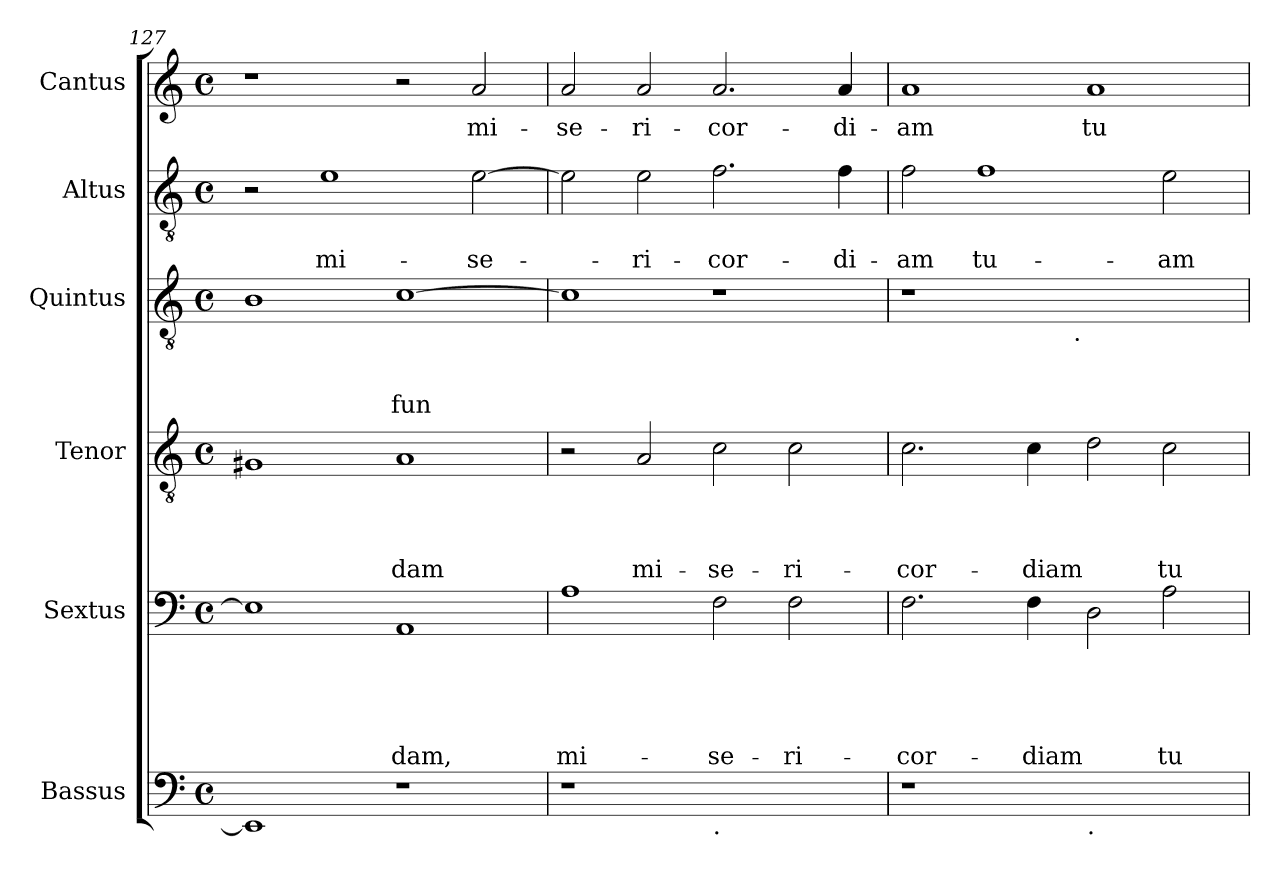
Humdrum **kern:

**kern	**text	**kern	**text	**text	**text	**text	**text	**kern	**text	**text	**text	**text	**kern	**text	**text	**text	**kern	**text	**text	**kern	**text
*part6	*part6	*part5	*part5	*part5	*part5	*part5	*part5	*part4	*part4	*part4	*part4	*part4	*part3	*part3	*part3	*part3	*part2	*part2	*part2	*part1	*part1
*staff6	*staff6	*staff5	*staff5	*staff5	*staff5	*staff5	*staff5	*staff4	*staff4	*staff4	*staff4	*staff4	*staff3	*staff3	*staff3	*staff3	*staff2	*staff2	*staff2	*staff1	*staff1
*I"Bassus	*	*I"Sextus	*	*	*	*	*	*I"Tenor	*	*	*	*	*I"Quintus	*	*	*	*I"Altus	*	*	*I"Cantus	*
*I'Bassus	*	*I'Sextus	*	*	*	*	*	*I'Tenor	*	*	*	*	*I'Quintus	*	*	*	*I'Altus	*	*	*I'Cantus	*
*clefF4	*	*clefF4	*	*	*	*	*	*clefGv2	*	*	*	*	*clefGv2	*	*	*	*clefGv2	*	*	*clefG2	*
*k[]	*	*k[]	*	*	*	*	*	*k[]	*	*	*	*	*k[]	*	*	*	*k[]	*	*	*k[]	*
*C:	*	*C:	*	*	*	*	*	*C:	*	*	*	*	*C:	*	*	*	*C:	*	*	*C:	*
*M4/4	*	*M4/4	*	*	*	*	*	*M4/4	*	*	*	*	*M4/4	*	*	*	*M4/4	*	*	*M4/4	*
*met(c)	*	*met(c)	*	*	*	*	*	*met(c)	*	*	*	*	*met(c)	*	*	*	*met(c)	*	*	*met(c)	*
=127	=127	=127	=127	=127	=127	=127	=127	=127	=127	=127	=127	=127	=127	=127	=127	=127	=127	=127	=127	=127	=127
1EE]	.	1E]	.	.	.	.	.	1G#X	.	.	.	.	1B	.	.	.	2r	.	.	1r	.
!	!	!	!	!	!	!	!	!	!	!	!	!	!	!	!	!	!	!	!LO:LY:b	!	!
.	.	.	.	.	.	.	.	.	.	.	.	.	.	.	.	.	1e	.	mi-	.	.
!	!	!	!	!	!	!	!LO:LY:b	!	!	!	!	!LO:LY:b	!	!	!	!LO:LY:b	!	!	!	!	!
1r	.	1AA	.	.	.	.	-dam,	1A	.	.	.	-dam	[>1c	.	.	fun	.	.	.	2r	.
!	!	!	!	!	!	!	!	!	!	!	!	!	!	!	!	!	!	!	!LO:LY:b	!	!LO:LY:b
.	.	.	.	.	.	.	.	.	.	.	.	.	.	.	.	.	[>2e\	.	-se-	2a/	mi-
=128!	=128!	=128!	=128!	=128!	=128!	=128!	=128!	=128!	=128!	=128!	=128!	=128!	=128!	=128!	=128!	=128!	=128!	=128!	=128!	=128!	=128!
!	!	!	!	!	!	!	!LO:LY:b	!	!	!	!	!	!	!	!	!	!	!	!	!	!LO:LY:b
1r	.	1A	.	.	.	.	mi-	2r	.	.	.	.	1c]	.	.	.	2e\]	.	.	2a/	-se-
!	!	!	!	!	!	!	!	!	!	!	!	!LO:LY:b	!	!	!	!	!	!	!LO:LY:b	!	!LO:LY:b
.	.	.	.	.	.	.	.	2A/	.	.	.	mi-	.	.	.	.	2e\	.	-ri-	2a/	-ri-
!LO:TX:b:t=.	!	!	!	!	!	!	!	!	!	!	!	!	!	!	!	!	!	!	!	!	!
!	!	!	!	!	!	!	!LO:LY:b	!	!	!	!	!LO:LY:b	!	!	!	!	!	!	!LO:LY:b	!	!LO:LY:b
1ryy	.	2F\	.	.	.	.	-se-	2c\	.	.	.	-se-	1r	.	.	.	2.f\	.	-cor-	2.a/	-cor-
!	!	!	!	!	!	!	!LO:LY:b	!	!	!	!	!LO:LY:b	!	!	!	!	!	!	!	!	!
.	.	2F\	.	.	.	.	-ri-	2c\	.	.	.	-ri-	.	.	.	.	.	.	.	.	.
!	!	!	!	!	!	!	!	!	!	!	!	!	!	!	!	!	!	!	!LO:LY:b	!	!LO:LY:b
.	.	.	.	.	.	.	.	.	.	.	.	.	.	.	.	.	4f\	.	-di-	4a/	-di-
=129!	=129!	=129!	=129!	=129!	=129!	=129!	=129!	=129!	=129!	=129!	=129!	=129!	=129!	=129!	=129!	=129!	=129!	=129!	=129!	=129!	=129!
!	!	!	!	!	!	!	!LO:LY:b	!	!	!	!	!LO:LY:b	!	!	!	!	!	!	!LO:LY:b	!	!LO:LY:b
*	*	*	*	*	*	*	*	*	*	*	*	*	*^	*	*	*	*	*	*	*	*
1r	.	2.F\	.	.	.	.	-cor-	2.c\	.	.	.	-cor-	1r	2ryy	.	.	.	2f\	.	-am	1a	-am
!	!	!	!	!	!	!	!	!	!	!	!	!	!	!	!	!	!	!	!	!LO:LY:b	!	!
.	.	.	.	.	.	.	.	.	.	.	.	.	.	4...ryy	.	.	.	1f	.	tu-	.	.
!	!	!	!	!	!	!	!LO:LY:b	!	!	!	!	!LO:LY:b	!	!	!	!	!	!	!	!	!	!
.	.	4F\	.	.	.	.	-diam	4c\	.	.	.	-diam	.	.	.	.	.	.	.	.	.	.
!	!	!	!	!	!	!	!	!	!	!	!	!	!	!LO:TX:b:t=.	!	!	!	!	!	!	!	!
.	.	.	.	.	.	.	.	.	.	.	.	.	.	1ryy	.	.	.	.	.	.	.	.
!LO:TX:b:t=.	!	!	!	!	!	!	!	!	!	!	!	!	!	!	!	!	!	!	!	!	!	!
!	!	!	!	!	!	!	!	!	!	!	!	!	!	!	!	!	!	!	!	!	!	!LO:LY:b
1ryy	.	2D\	.	.	.	.	.	2d\	.	.	.	.	1ryy	.	.	.	.	.	.	.	1a	tu-
!	!	!	!	!	!	!	!LO:LY:b	!	!	!	!	!LO:LY:b	!	!	!	!	!	!	!	!LO:LY:b	!	!
.	.	2A\	.	.	.	.	tu-	2c\	.	.	.	tu-	.	.	.	.	.	2e\	.	-am	.	.
.	.	.	.	.	.	.	.	.	.	.	.	.	.	32ryy	.	.	.	.	.	.	.	.
*	*	*	*	*	*	*	*	*	*	*	*	*	*v	*v	*	*	*	*	*	*	*	*
=!	=!	=!	=!	=!	=!	=!	=!	=!	=!	=!	=!	=!	=!	=!	=!	=!	=!	=!	=!	=!	=!
*-	*-	*-	*-	*-	*-	*-	*-	*-	*-	*-	*-	*-	*-	*-	*-	*-	*-	*-	*-	*-	*-
